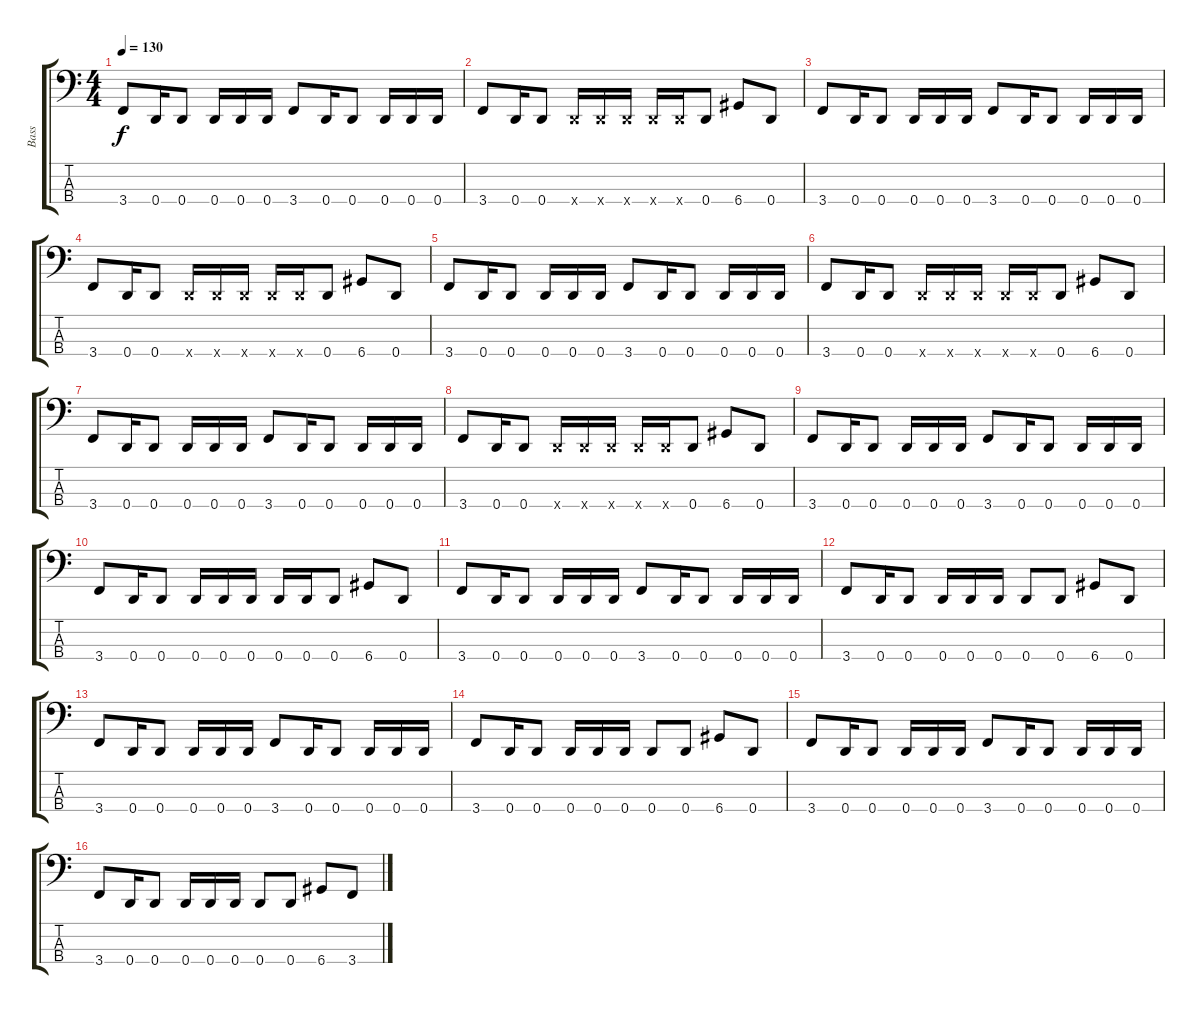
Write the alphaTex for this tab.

\track ("Bass" "Bass") {instrument electricbasspick}
\staff {score tabs}
\tuning (G2 D2 A1 D1) {hide}
\ts (4 4)
\tempo 130
\clef f4
\ks c
3.4.8{dy f} 0.4.16 0.4.8 0.4.16 0.4.16 0.4.16 3.4.8 0.4.16 0.4.8 0.4.16 0.4.16 0.4.16 |
3.4.8 0.4.16 0.4.8 0.4{x}.16 0.4{x}.16 0.4{x}.16 0.4{x}.16 0.4{x}.16 0.4.8 6.4.8 0.4.8 |
3.4.8 0.4.16 0.4.8 0.4.16 0.4.16 0.4.16 3.4.8 0.4.16 0.4.8 0.4.16 0.4.16 0.4.16 |
3.4.8 0.4.16 0.4.8 0.4{x}.16 0.4{x}.16 0.4{x}.16 0.4{x}.16 0.4{x}.16 0.4.8 6.4.8 0.4.8 |
3.4.8 0.4.16 0.4.8 0.4.16 0.4.16 0.4.16 3.4.8 0.4.16 0.4.8 0.4.16 0.4.16 0.4.16 |
3.4.8 0.4.16 0.4.8 0.4{x}.16 0.4{x}.16 0.4{x}.16 0.4{x}.16 0.4{x}.16 0.4.8 6.4.8 0.4.8 |
3.4.8 0.4.16 0.4.8 0.4.16 0.4.16 0.4.16 3.4.8 0.4.16 0.4.8 0.4.16 0.4.16 0.4.16 |
3.4.8 0.4.16 0.4.8 0.4{x}.16 0.4{x}.16 0.4{x}.16 0.4{x}.16 0.4{x}.16 0.4.8 6.4.8 0.4.8 |
3.4.8 0.4.16 0.4.8 0.4.16 0.4.16 0.4.16 3.4.8 0.4.16 0.4.8 0.4.16 0.4.16 0.4.16 |
3.4.8 0.4.16 0.4.8 0.4.16 0.4.16 0.4.16 0.4.16 0.4.16 0.4.8 6.4.8 0.4.8 |
3.4.8 0.4.16 0.4.8 0.4.16 0.4.16 0.4.16 3.4.8 0.4.16 0.4.8 0.4.16 0.4.16 0.4.16 |
3.4.8 0.4.16 0.4.8 0.4.16 0.4.16 0.4.16 0.4.8 0.4.8 6.4.8 0.4.8 |
3.4.8 0.4.16 0.4.8 0.4.16 0.4.16 0.4.16 3.4.8 0.4.16 0.4.8 0.4.16 0.4.16 0.4.16 |
3.4.8 0.4.16 0.4.8 0.4.16 0.4.16 0.4.16 0.4.8 0.4.8 6.4.8 0.4.8 |
3.4.8 0.4.16 0.4.8 0.4.16 0.4.16 0.4.16 3.4.8 0.4.16 0.4.8 0.4.16 0.4.16 0.4.16 |
3.4.8 0.4.16 0.4.8 0.4.16 0.4.16 0.4.16 0.4.8 0.4.8 6.4.8 3.4.8
